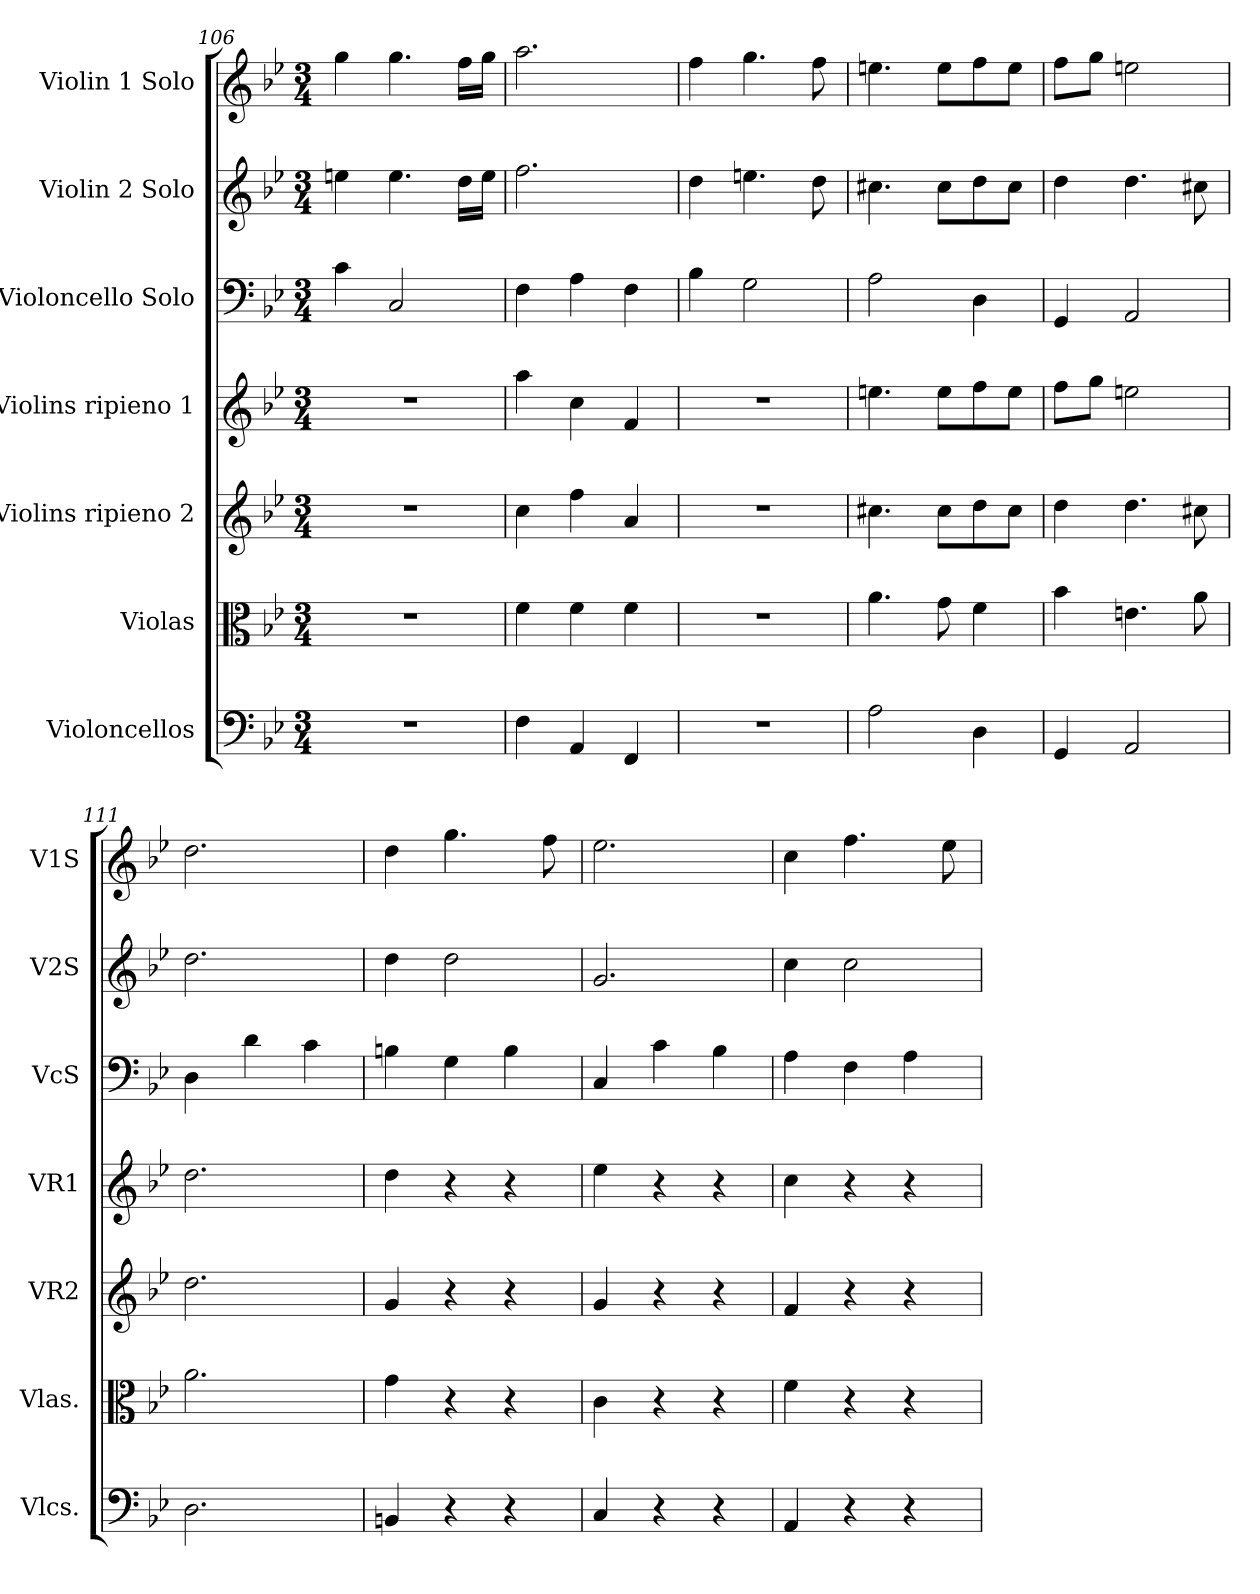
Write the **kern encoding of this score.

**kern	**kern	**kern	**kern	**kern	**kern	**kern
*part7	*part6	*part5	*part4	*part3	*part2	*part1
*staff7	*staff6	*staff5	*staff4	*staff3	*staff2	*staff1
*I"Violoncellos	*I"Violas	*I"Violins ripieno 2	*I"Violins ripieno 1	*I"Violoncello Solo	*I"Violin 2 Solo	*I"Violin 1 Solo
*I'Vlcs.	*I'Vlas.	*I'VR2	*I'VR1	*I'VcS	*I'V2S	*I'V1S
*clefF4	*clefC3	*clefG2	*clefG2	*clefF4	*clefG2	*clefG2
*k[b-e-]	*k[b-e-]	*k[b-e-]	*k[b-e-]	*k[b-e-]	*k[b-e-]	*k[b-e-]
*M3/4	*M3/4	*M3/4	*M3/4	*M3/4	*M3/4	*M3/4
=106	=106	=106	=106	=106	=106	=106
2.r	2.r	2.r	2.r	4c\	4een\	4gg\
.	.	.	.	2C/	4.ee\	4.gg\
.	.	.	.	.	16dd\LL	16ff\LL
.	.	.	.	.	16ee\JJ	16gg\JJ
=107	=107	=107	=107	=107	=107	=107
4F\	4f\	4cc\	4aa\	4F\	2.ff\	2.aa\
4AA/	4f\	4ff\	4cc\	4A\	.	.
4FF/	4f\	4a/	4f/	4F\	.	.
=108	=108	=108	=108	=108	=108	=108
2.r	2.r	2.r	2.r	4B-\	4dd\	4ff\
.	.	.	.	2G\	4.een\	4.gg\
.	.	.	.	.	8dd\	8ff\
=109	=109	=109	=109	=109	=109	=109
2A\	4.a\	4.cc#X\	4.een\	2A\	4.cc#X\	4.een\
.	8g\	8cc#\L	8ee\L	.	8cc#\L	8ee\L
4D\	4f\	8dd\	8ff\	4D\	8dd\	8ff\
.	.	8cc#\J	8ee\J	.	8cc#\J	8ee\J
=110	=110	=110	=110	=110	=110	=110
4GG/	4b-\	4dd\	8ff\L	4GG/	4dd\	8ff\L
.	.	.	8gg\J	.	.	8gg\J
2AA/	4.en\	4.dd\	2een\	2AA/	4.dd\	2een\
.	8a\	8cc#X\	.	.	8cc#X\	.
=111	=111	=111	=111	=111	=111	=111
2.D\	2.a\	2.dd\	2.dd\	4D\	2.dd\	2.dd\
.	.	.	.	4d\	.	.
.	.	.	.	4c\	.	.
=112	=112	=112	=112	=112	=112	=112
4BBn/	4g\	4g/	4dd\	4Bn\	4dd\	4dd\
4r	4r	4r	4r	4G\	2dd\	4.gg\
4r	4r	4r	4r	4B\	.	.
.	.	.	.	.	.	8ff\
=113	=113	=113	=113	=113	=113	=113
4C/	4c\	4g/	4ee-\	4C/	2.g/	2.ee-\
4r	4r	4r	4r	4c\	.	.
4r	4r	4r	4r	4B-\	.	.
!!LO:PB:g=z
=114	=114	=114	=114	=114	=114	=114
4AA/	4f\	4f/	4cc\	4A\	4cc\	4cc\
4r	4r	4r	4r	4F\	2cc\	4.ff\
4r	4r	4r	4r	4A\	.	.
.	.	.	.	.	.	8ee-\
=	=	=	=	=	=	=
*-	*-	*-	*-	*-	*-	*-
